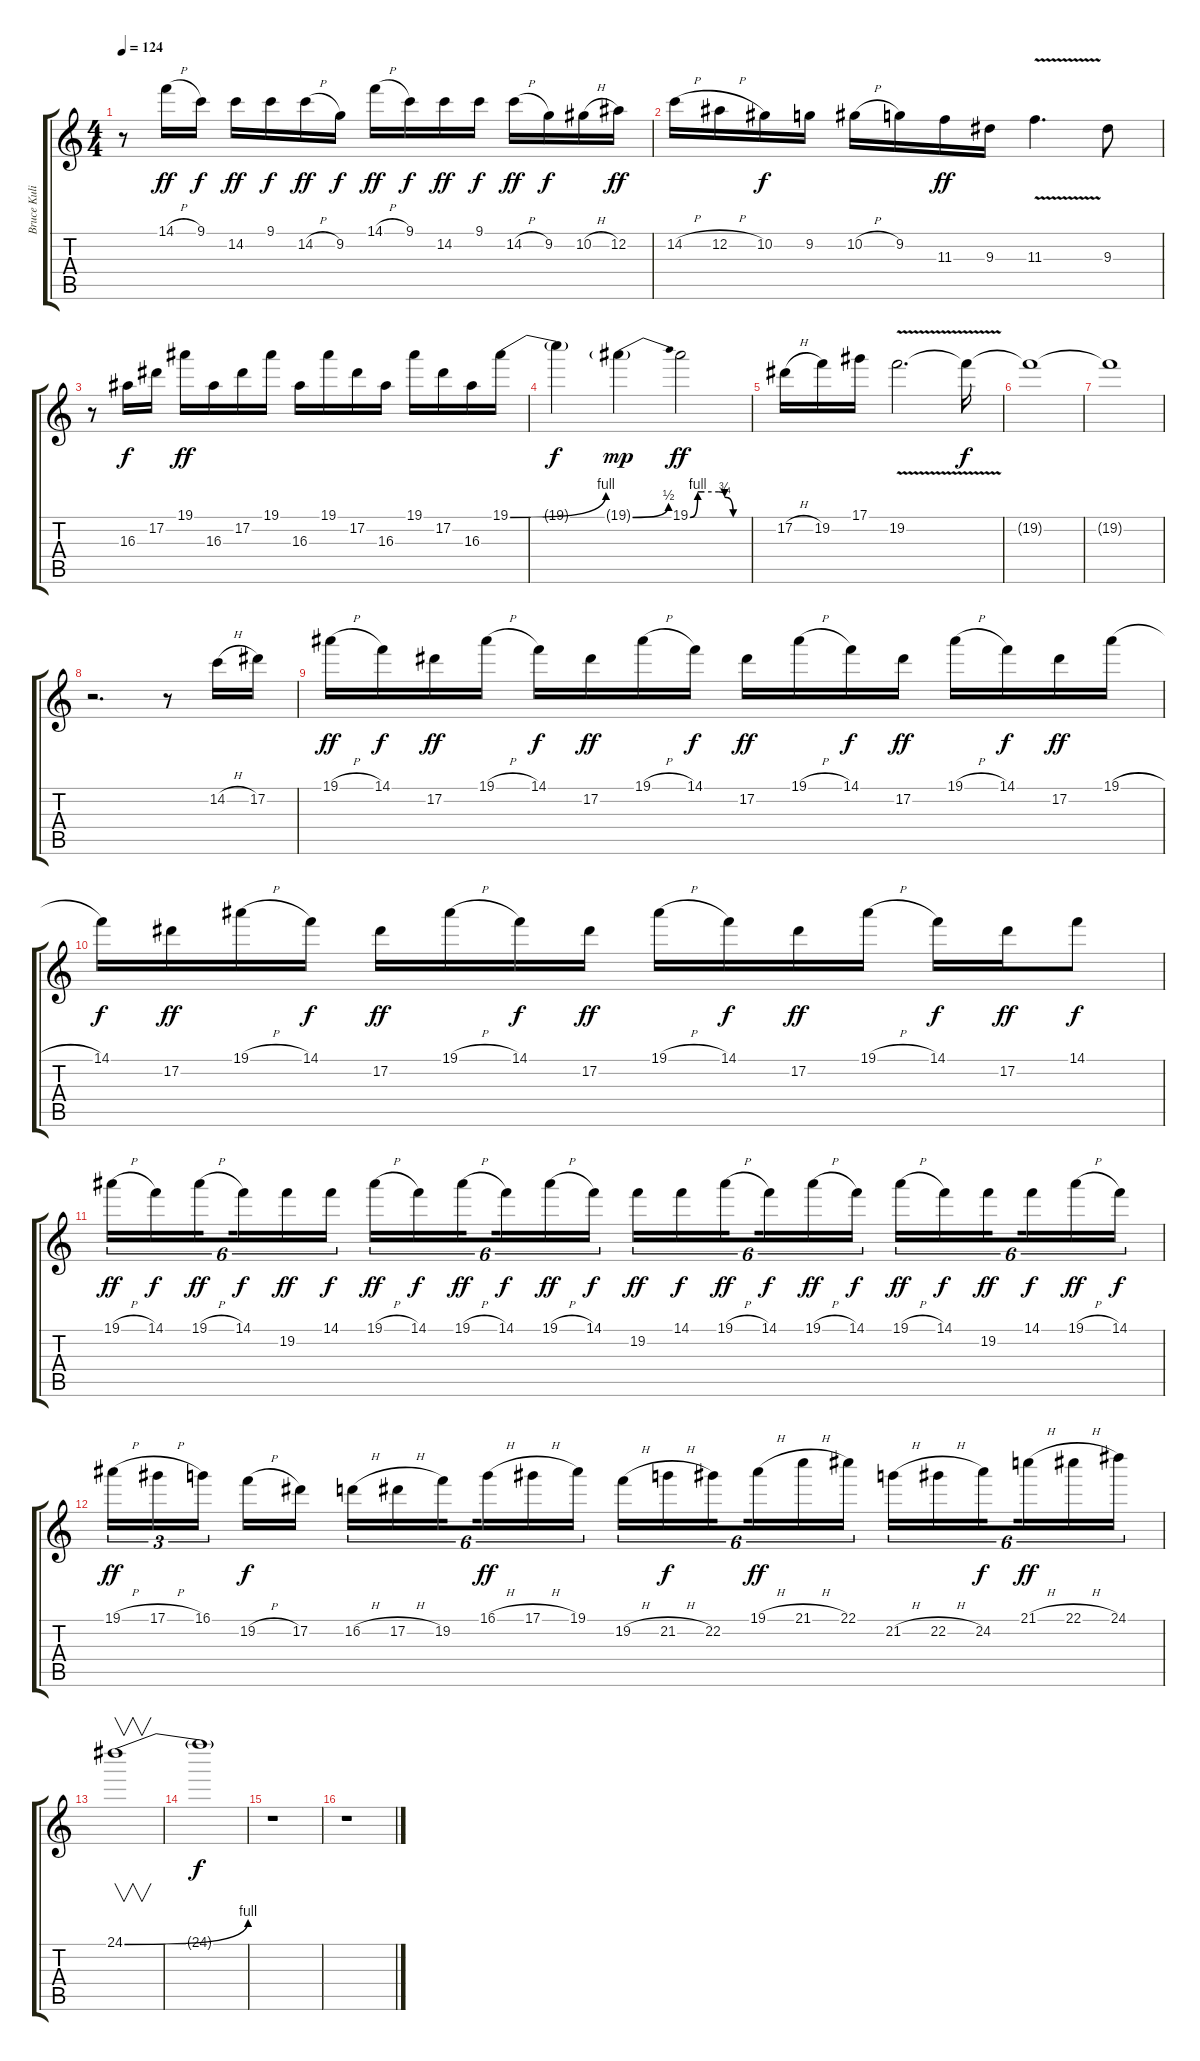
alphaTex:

\track ("Bruce Kulick (Solo)" "Bruce Kuli") {instrument distortionguitar}
\staff {score tabs}
\tuning (Eb4 Bb3 Gb3 Db3 Ab2 Eb2) {hide}
\ts (4 4)
\tempo 124
\clef g2
\ks c
r.8{dy f} 14.1{h}.16{dy ff} 9.1.16{dy f} 14.2.16{dy ff} 9.1.16{dy f} 14.2{h}.16{dy ff} 9.2.16{dy f} 14.1{h}.16{dy ff} 9.1.16{dy f} 14.2.16{dy ff} 9.1.16{dy f} 14.2{h}.16{dy ff} 9.2.16{dy f} 10.2{h}.16 12.2.16{dy ff} |
14.2{h}.16 12.2{h}.16 10.2.16{dy f} 9.2.16 10.2{h}.16 9.2.16 11.3.16{dy ff} 9.3.16 11.3{v}.4{d} 9.3.8 |
r.8 16.3.16{dy f} 17.2.16 19.1.16{dy ff} 16.3.16 17.2.16 19.1.16 16.3.16 19.1.16 17.2.16 16.3.16 19.1.16 17.2.16 16.3.16 19.1{be (bend 0 0 60 4)}.16 |
19.1{t}.4{dy f} 19.1{be (bend 0 0 60 2) g}.4{dy mp} 19.1{be (custom 0 0 8 4 15 4 30 4 36 3 45 0 60 0)}.2{dy ff} |
17.2{h}.16 19.2.16 17.1.16 19.2{v}.2{d} 19.2{t}.16{dy f} |
19.2{t}.1 |
19.2{t}.1 |
r.2{d} r.8 14.2{h}.16 17.2.16 |
19.1{h}.16{dy ff} 14.1.16{dy f} 17.2.16{dy ff} 19.1{h}.16 14.1.16{dy f} 17.2.16{dy ff} 19.1{h}.16 14.1.16{dy f} 17.2.16{dy ff} 19.1{h}.16 14.1.16{dy f} 17.2.16{dy ff} 19.1{h}.16 14.1.16{dy f} 17.2.16{dy ff} 19.1{h}.16 |
14.1.16{dy f} 17.2.16{dy ff} 19.1{h}.16 14.1.16{dy f} 17.2.16{dy ff} 19.1{h}.16 14.1.16{dy f} 17.2.16{dy ff} 19.1{h}.16 14.1.16{dy f} 17.2.16{dy ff} 19.1{h}.16 14.1.16{dy f} 17.2.16{dy ff} 14.1.8{dy f} |
19.1{h}.16{tu (6 4) dy ff} 14.1.16{tu (6 4) dy f} 19.1{h}.16{tu (6 4) dy ff beam splitsecondary} 14.1.16{tu (6 4) dy f} 19.2.16{tu (6 4) dy ff} 14.1.16{tu (6 4) dy f} 19.1{h}.16{tu (6 4) dy ff} 14.1.16{tu (6 4) dy f} 19.1{h}.16{tu (6 4) dy ff beam splitsecondary} 14.1.16{tu (6 4) dy f} 19.1{h}.16{tu (6 4) dy ff} 14.1.16{tu (6 4) dy f} 19.2.16{tu (6 4) dy ff} 14.1.16{tu (6 4) dy f} 19.1{h}.16{tu (6 4) dy ff beam splitsecondary} 14.1.16{tu (6 4) dy f} 19.1{h}.16{tu (6 4) dy ff} 14.1.16{tu (6 4) dy f} 19.1{h}.16{tu (6 4) dy ff} 14.1.16{tu (6 4) dy f} 19.2.16{tu (6 4) dy ff beam splitsecondary} 14.1.16{tu (6 4) dy f} 19.1{h}.16{tu (6 4) dy ff} 14.1.16{tu (6 4) dy f} |
19.1{h}.16{tu (3 2) dy ff} 17.1{h}.16{tu (3 2)} 16.1.16{tu (3 2) beam splitsecondary} 19.2{h}.16{dy f} 17.2.16 16.2{h}.16{tu (6 4)} 17.2{h}.16{tu (6 4)} 19.2.16{tu (6 4) beam splitsecondary} 16.1{h}.16{tu (6 4) dy ff} 17.1{h}.16{tu (6 4)} 19.1.16{tu (6 4)} 19.2{h}.16{tu (6 4)} 21.2{h}.16{tu (6 4) dy f} 22.2.16{tu (6 4) beam splitsecondary} 19.1{h}.16{tu (6 4) dy ff} 21.1{h}.16{tu (6 4)} 22.1.16{tu (6 4)} 21.2{h}.16{tu (6 4)} 22.2{h}.16{tu (6 4)} 24.2.16{tu (6 4) dy f beam splitsecondary} 21.1{h}.16{tu (6 4) dy ff} 22.1{h}.16{tu (6 4)} 24.1.16{tu (6 4)} |
24.1{be (bend 0 0 60 4)}.1{v} |
24.1{t}.1{dy f} |
r.1 |
r.1
